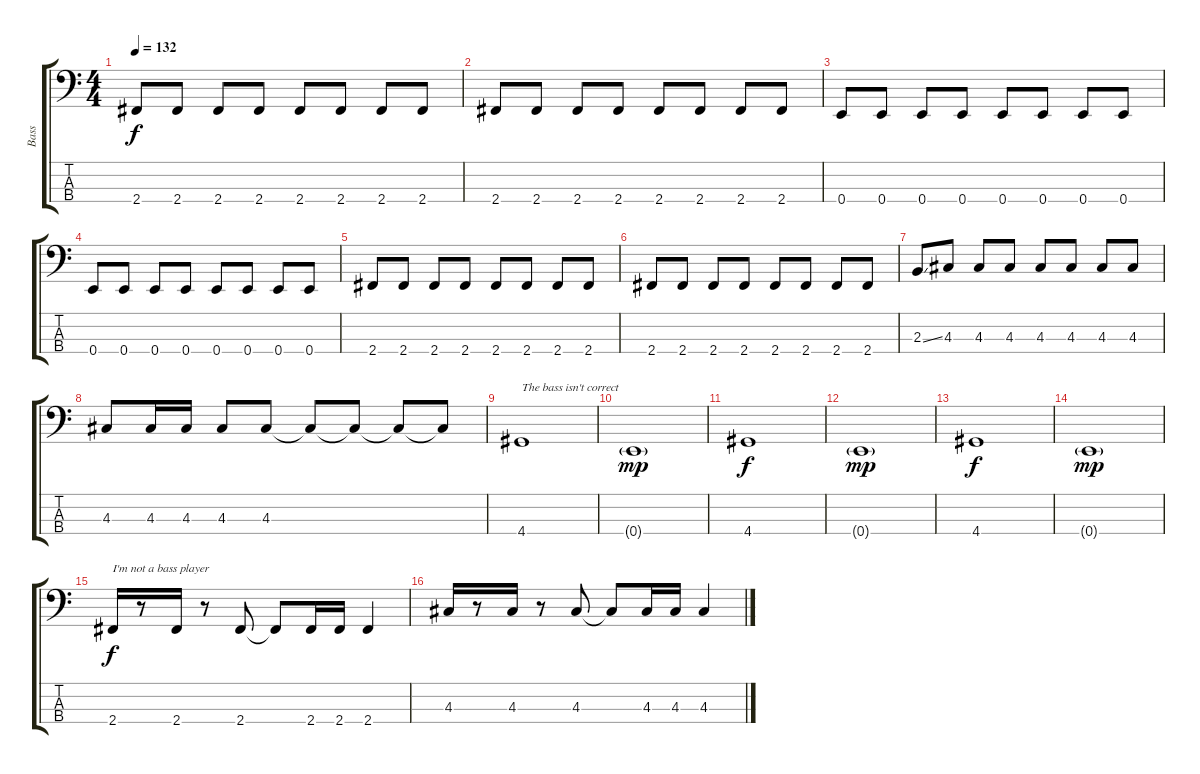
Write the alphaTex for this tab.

\track ("Bass" "Bass") {instrument electricbassfinger}
\staff {score tabs}
\tuning (G2 D2 A1 E1) {hide}
\ts (4 4)
\tempo 132
\clef f4
\ks c
2.4.8{dy f} 2.4.8 2.4.8 2.4.8 2.4.8 2.4.8 2.4.8 2.4.8 |
2.4.8 2.4.8 2.4.8 2.4.8 2.4.8 2.4.8 2.4.8 2.4.8 |
0.4.8 0.4.8 0.4.8 0.4.8 0.4.8 0.4.8 0.4.8 0.4.8 |
0.4.8 0.4.8 0.4.8 0.4.8 0.4.8 0.4.8 0.4.8 0.4.8 |
2.4.8 2.4.8 2.4.8 2.4.8 2.4.8 2.4.8 2.4.8 2.4.8 |
2.4.8 2.4.8 2.4.8 2.4.8 2.4.8 2.4.8 2.4.8 2.4.8 |
2.3{ss}.8 4.3.8 4.3.8 4.3.8 4.3.8 4.3.8 4.3.8 4.3.8 |
4.3.8 4.3.16 4.3.16 4.3.8 4.3.8 4.3{t}.8 4.3{t}.8 4.3{t}.8 4.3{t}.8 |
4.4.1{txt "The bass isn't correct"} |
0.4{g}.1{dy mp} |
4.4.1{dy f} |
0.4{g}.1{dy mp} |
4.4.1{dy f} |
0.4{g}.1{dy mp} |
2.4.16{txt "I'm not a bass player" dy f} r.8 2.4.16 r.8 2.4.8 2.4{t}.8 2.4.16 2.4.16 2.4.4 |
4.3.16 r.8 4.3.16 r.8 4.3.8 4.3{t}.8 4.3.16 4.3.16 4.3.4
